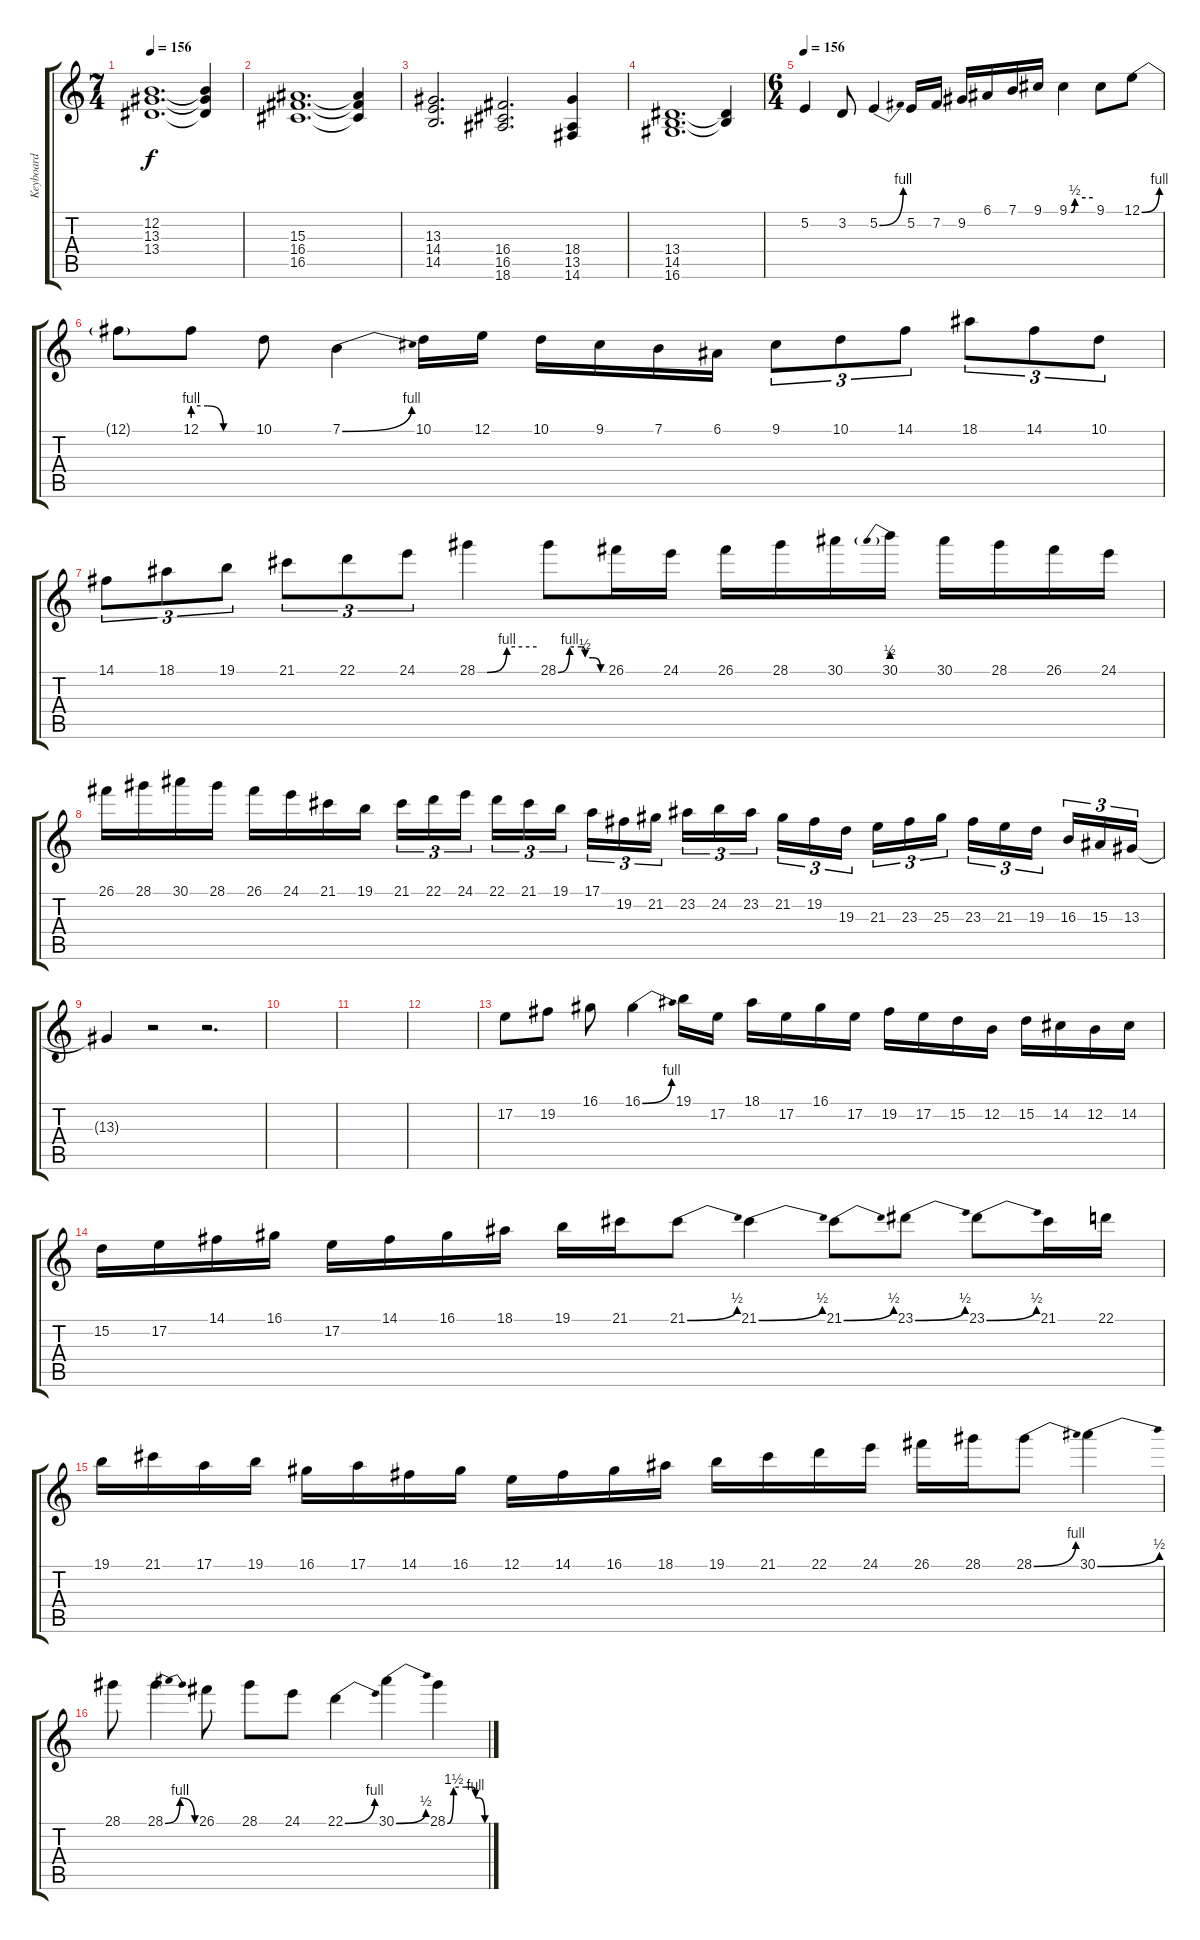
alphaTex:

\track ("Keyboard" "Keyboard") {instrument violin}
\staff {score tabs}
\tuning (E4 B3 G3 D3 A2 E2) {hide}
\ts (7 4)
\tempo 156
\clef g2
\ks c
(12.2 13.3 13.4).1{d dy f} (12.2{t} 13.3{t} 13.4{t}).4 |
(15.3 16.4 16.5).1{d} (15.3{t} 16.4{t} 16.5{t}).4 |
(13.3 14.4 14.5).2{d} (16.4 16.5 18.6).2{d} (18.4 13.5 14.6).4 |
(13.4 14.5 16.6).1{d} (13.4{t} 14.5{t}).4 |
\ts (6 4)
\tempo 156
5.2.4{volume 16 instrument lead2sawtooth} 3.2.8 5.2{be (bend 0 0 60 4)}.4 5.2.16 7.2.16 9.2.16 6.1.16 7.1.16 9.1.16 9.1{be (custom 0 0 5 0 15 2 60 2)}.4 9.1.8 12.1{be (bend 0 0 60 4)}.8 |
12.1{t}.8 12.1{be (custom 0 4 15 4 31 0 60 0)}.8 10.1.8 7.1{be (bend 0 0 60 4)}.4 10.1.16 12.1.16 10.1.16 9.1.16 7.1.16 6.1.16 9.1.8{tu (3 2)} 10.1.8{tu (3 2)} 14.1.8{tu (3 2)} 18.1.8{tu (3 2)} 14.1.8{tu (3 2)} 10.1.8{tu (3 2)} |
14.1.8{tu (3 2)} 18.1.8{tu (3 2)} 19.1.8{tu (3 2)} 21.1.8{tu (3 2)} 22.1.8{tu (3 2)} 24.1.8{tu (3 2)} 28.1{be (custom 0 0 10 0 30 4 60 4)}.4 28.1{be (custom 0 0 15 4 30 4 35 2 45 2 55 0 60 0)}.8 26.1.16 24.1.16 26.1.16 28.1.16 30.1.16 30.1{be (prebend 0 2 60 2)}.16 30.1.16 28.1.16 26.1.16 24.1.16 |
26.1.16 28.1.16 30.1.16 28.1.16 26.1.16 24.1.16 21.1.16 19.1.16 21.1.16{tu (3 2)} 22.1.16{tu (3 2)} 24.1.16{tu (3 2)} 22.1.16{tu (3 2)} 21.1.16{tu (3 2)} 19.1.16{tu (3 2)} 17.1.16{tu (3 2)} 19.2.16{tu (3 2)} 21.2.16{tu (3 2)} 23.2.16{tu (3 2)} 24.2.16{tu (3 2)} 23.2.16{tu (3 2)} 21.2.16{tu (3 2)} 19.2.16{tu (3 2)} 19.3.16{tu (3 2)} 21.3.16{tu (3 2)} 23.3.16{tu (3 2)} 25.3.16{tu (3 2)} 23.3.16{tu (3 2)} 21.3.16{tu (3 2)} 19.3.16{tu (3 2)} 16.3.16{tu (3 2)} 15.3.16{tu (3 2)} 13.3.16{tu (3 2)} |
13.3{t}.4 r.2 r.2{d} |
|
|
|
17.2.8 19.2.8 16.1.8 16.1{be (bend 0 0 60 4)}.4 19.1.16 17.2.16 18.1.16 17.2.16 16.1.16 17.2.16 19.2.16 17.2.16 15.2.16 12.2.16 15.2.16 14.2.16 12.2.16 14.2.16 |
15.2.16 17.2.16 14.1.16 16.1.16 17.2.16 14.1.16 16.1.16 18.1.16 19.1.16 21.1.16 21.1{be (bend 0 0 60 2)}.8 21.1{be (bend 0 0 60 2)}.4 21.1{be (bend 0 0 60 2)}.8 23.1{be (bend 0 0 60 2)}.8 23.1{be (bend 0 0 60 2)}.8 21.1.16 22.1.16 |
19.1.16 21.1.16 17.1.16 19.1.16 16.1.16 17.1.16 14.1.16 16.1.16 12.1.16 14.1.16 16.1.16 18.1.16 19.1.16 21.1.16 22.1.16 24.1.16 26.1.16 28.1.16 28.1{be (bend 0 0 60 4)}.8 30.1{be (bend 0 0 60 2)}.4 |
28.1.8 28.1{be (bendrelease 0 0 5 4 55 4 60 0)}.4 26.1.8 28.1.8 24.1.8 22.1{be (bend 0 0 60 4)}.4 30.1{be (bend 0 0 60 2)}.4 28.1{be (custom 0 0 10 6 30 6 40 6 45 4 50 4 60 0)}.4
